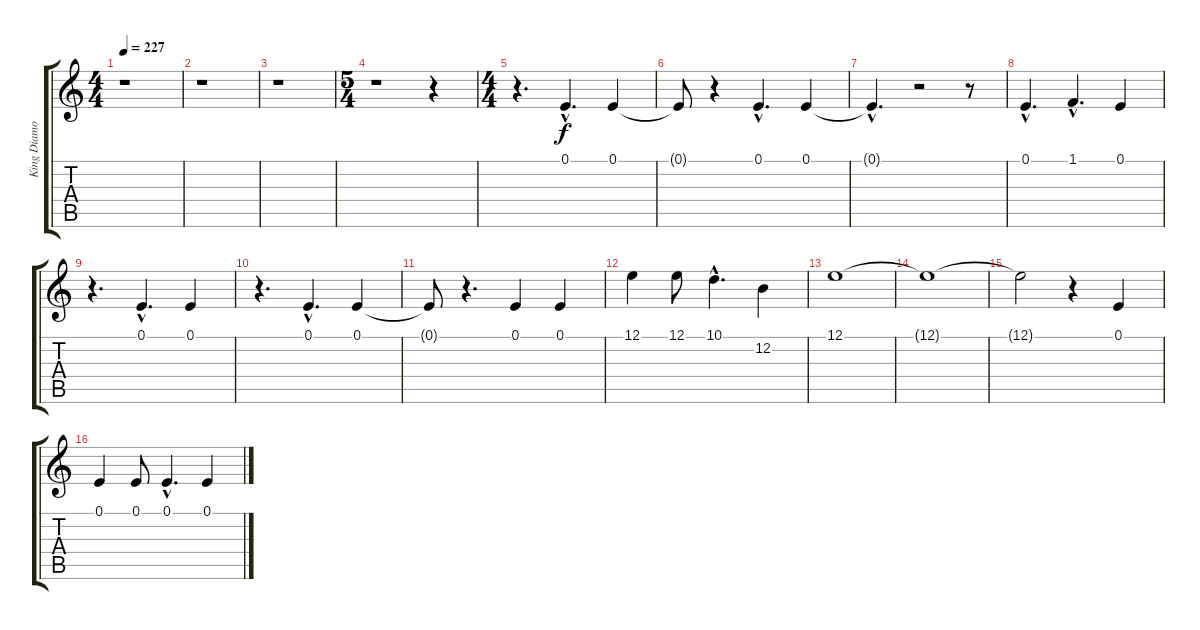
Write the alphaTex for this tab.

\track ("King Diamond " "King Diamo") {instrument brasssection}
\staff {score tabs}
\tuning (E4 B3 G3 D3 A2 E2) {hide}
\ts (4 4)
\tempo 227
\clef g2
\ks c
r.1{dy f} |
r.1 |
r.1 |
\ts (5 4)
r.1 r.4 |
\ts (4 4)
r.4{d} 0.1{hac}.4{d} 0.1.4 |
0.1{t}.8 r.4 0.1{hac}.4{d} 0.1.4 |
0.1{hac t}.4{d} r.2 r.8 |
0.1{hac}.4{d} 1.1{hac}.4{d} 0.1.4 |
r.4{d} 0.1{hac}.4{d} 0.1.4 |
r.4{d} 0.1{hac}.4{d} 0.1.4 |
0.1{t}.8 r.4{d} 0.1.4 0.1.4 |
12.1.4 12.1.8 10.1{hac}.4{d} 12.2.4 |
12.1.1 |
12.1{t}.1 |
12.1{t}.2 r.4 0.1.4 |
0.1.4 0.1.8 0.1{hac}.4{d} 0.1.4
